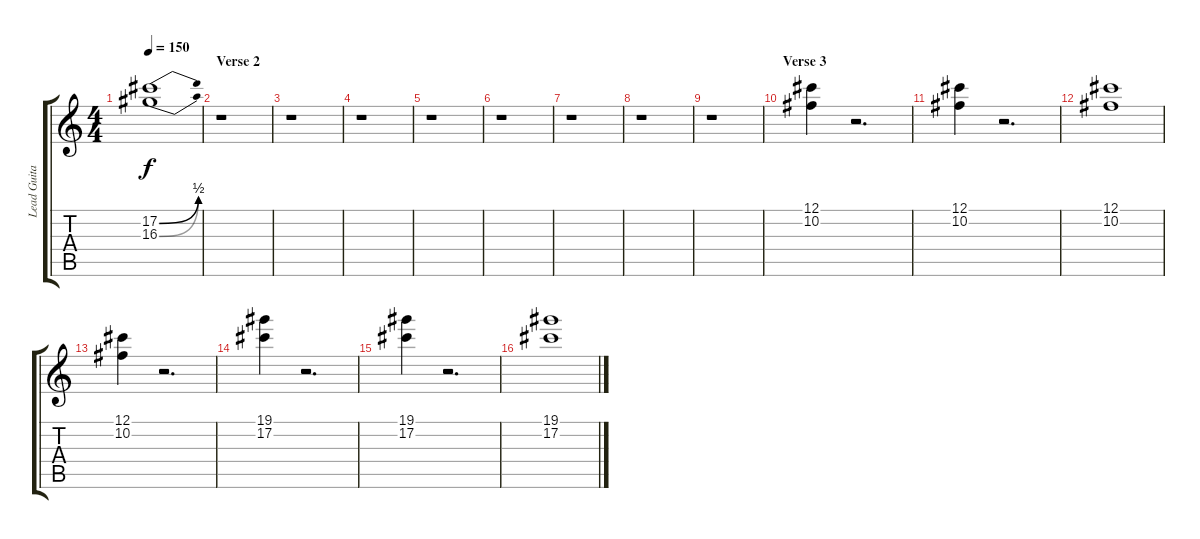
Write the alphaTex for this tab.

\track ("Lead Guitar" "Lead Guita") {instrument distortionguitar}
\staff {score tabs}
\tuning (Db4 Ab3 E3 B2 Gb2 Db2) {hide}
\ts (4 4)
\tempo 150
\clef g2
\ks c
(17.2{be (bend 0 0 60 2)} 16.3{be (bend 0 0 60 2)}).1{dy f} |
\section ("" "Verse 2")
r.1 |
r.1 |
r.1 |
r.1 |
r.1 |
r.1 |
r.1 |
r.1 |
\section ("" "Verse 3")
(12.1 10.2).4{volume 10} r.2{d} |
(12.1 10.2).4 r.2{d} |
(12.1 10.2).1 |
(12.1 10.2).4 r.2{d} |
(19.1 17.2).4 r.2{d} |
(19.1 17.2).4 r.2{d} |
(19.1 17.2).1
